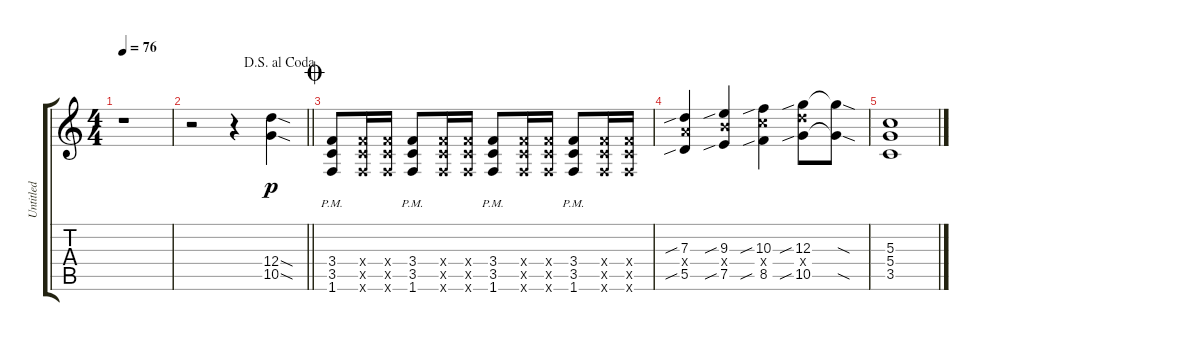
\track ("Untitled" "Untitled") {instrument distortionguitar}
\staff {score tabs}
\tuning (E4 B3 G3 D3 A2 E2) {hide}
\ts (4 4)
\tempo 76
\clef g2
\ks c
r.1{dy f} |
\jump dalsegnoalcoda
\barLineRight lightlight
r.2 r.4 (12.4{sod} 10.5{sod}).4{dy p} |
\jump coda
(3.4{pm} 3.5{pm} 1.6{pm}).8 (3.4{x} 3.5{x} 1.6{x}).16 (3.4{x} 3.5{x} 1.6{x}).16 (3.4{pm} 3.5{pm} 1.6{pm}).8 (3.4{x} 3.5{x} 1.6{x}).16 (3.4{x} 3.5{x} 1.6{x}).16 (3.4{pm} 3.5{pm} 1.6{pm}).8 (3.4{x} 3.5{x} 1.6{x}).16 (3.4{x} 3.5{x} 1.6{x}).16 (3.4{pm} 3.5{pm} 1.6{pm}).8 (3.4{x} 3.5{x} 1.6{x}).16 (3.4{x} 3.5{x} 1.6{x}).16 |
(7.3{sib} 7.4{x} 5.5{sib}).4 (9.3{sib} 9.4{x} 7.5{sib}).4 (10.3{sib} 10.4{x} 8.5{sib}).4 (12.3{sib} 12.4{x} 10.5{sib}).8 (12.3{sod t} 10.5{sod t}).8 |
(5.3 5.4 3.5).1
